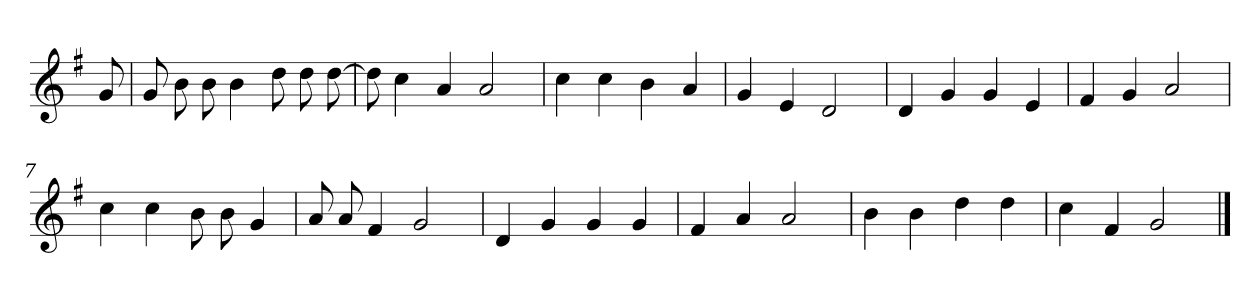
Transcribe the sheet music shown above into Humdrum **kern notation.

**kern
*part1
*staff1
*clefG2
*k[f#]
*G:
=
8g
=1
8g
8b
8b
4b
8dd
8dd
[8dd
=2
8dd]
4cc
4a
2a
=3
4cc
4cc
4b
4a
=4
4g
4e
2d
=5
4d
4g
4g
4e
=6
4f#
4g
2a
=7
4cc
4cc
8b
8b
4g
=8
8a
8a
4f#
2g
=9
4d
4g
4g
4g
=10
4f#
4a
2a
=11
4b
4b
4dd
4dd
=12
4cc
4f#
2g
==
*-
